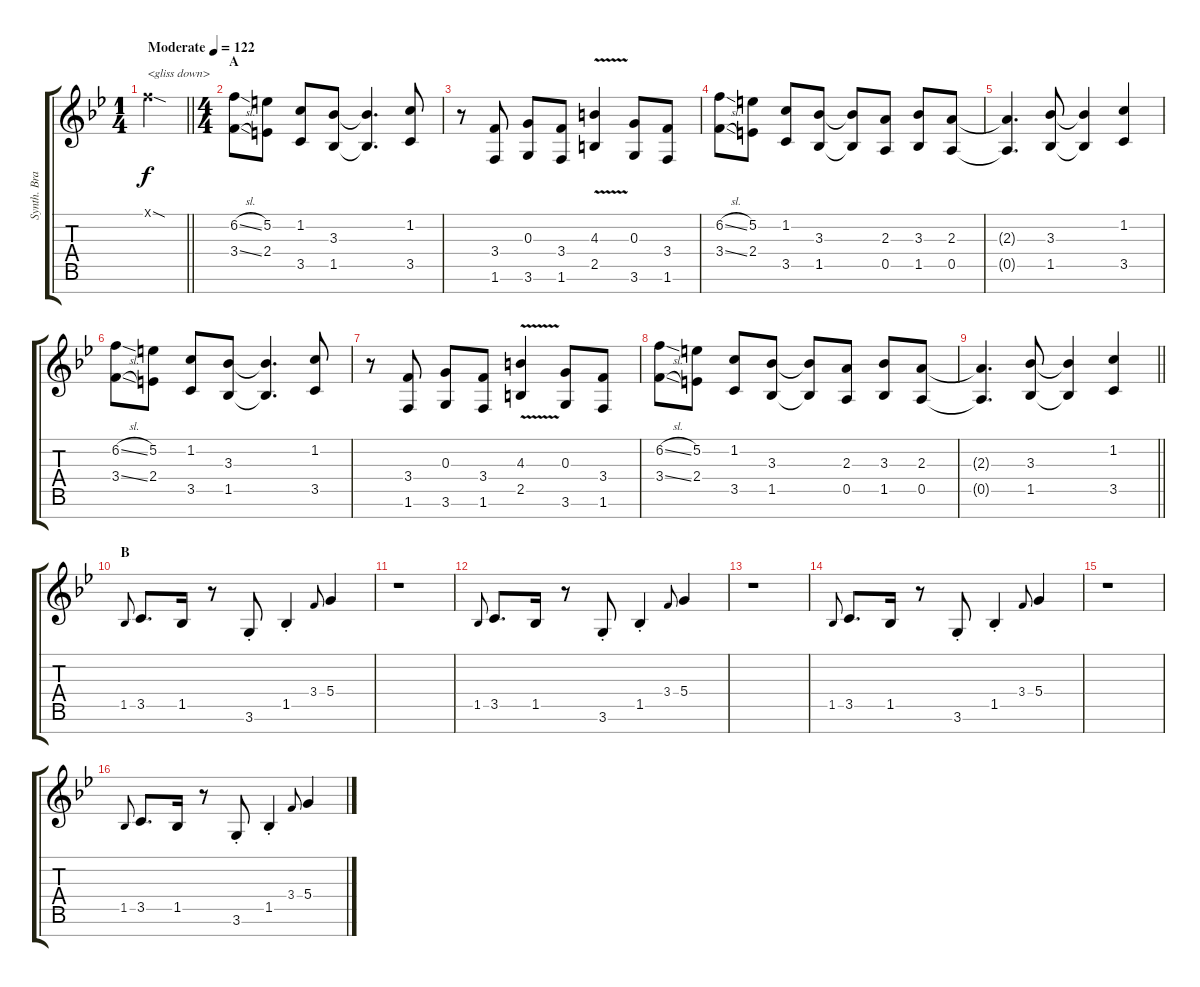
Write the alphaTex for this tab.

\track ("Synth. Brass" "Synth. Bra") {instrument synthbrass1}
\staff {score tabs}
\tuning (E5 B4 G4 D4 A3 E3 B2) {hide}
\ts (1 4)
\tempo (122 "Moderate")
\clef g2
\barLineRight lightlight
\ks bb
1.1{sod x}.4{txt "<gliss down>" dy f instrument synthbrass1} |
\ts (4 4)
\section ("" "A")
(6.2{sl} 3.4{sl}).8 (5.2 2.4).8 (1.2 3.5).8 (3.3 1.5).8 (3.3{t} 1.5{t}).4{d} (1.2 3.5).8 |
r.8 (3.4 1.6).8 (0.3 3.6).8 (3.4 1.6).8 (4.3{v} 2.5{v}).4 (0.3 3.6).8 (3.4 1.6).8 |
(6.2{sl} 3.4{sl}).8 (5.2 2.4).8 (1.2 3.5).8 (3.3 1.5).8 (3.3{t} 1.5{t}).8 (2.3 0.5).8 (3.3 1.5).8 (2.3 0.5).8 |
(2.3{t} 0.5{t}).4{d} (3.3 1.5).8 (3.3{t} 1.5{t}).4 (1.2 3.5).4 |
(6.2{sl} 3.4{sl}).8 (5.2 2.4).8 (1.2 3.5).8 (3.3 1.5).8 (3.3{t} 1.5{t}).4{d} (1.2 3.5).8 |
r.8 (3.4 1.6).8 (0.3 3.6).8 (3.4 1.6).8 (4.3{v} 2.5{v}).4 (0.3 3.6).8 (3.4 1.6).8 |
(6.2{sl} 3.4{sl}).8 (5.2 2.4).8 (1.2 3.5).8 (3.3 1.5).8 (3.3{t} 1.5{t}).8 (2.3 0.5).8 (3.3 1.5).8 (2.3 0.5).8 |
\barLineRight lightlight
(2.3{t} 0.5{t}).4{d} (3.3 1.5).8 (3.3{t} 1.5{t}).4 (1.2 3.5).4 |
\section ("" "B")
1.5.8{gr onbeat} 3.5.8{d} 1.5.16 r.8 3.6{st}.8 1.5{st}.4 3.4.8{gr onbeat} 5.4.4 |
r.1 |
1.5.8{gr onbeat} 3.5.8{d} 1.5.16 r.8 3.6{st}.8 1.5{st}.4 3.4.8{gr onbeat} 5.4.4 |
r.1 |
1.5.8{gr onbeat} 3.5.8{d} 1.5.16 r.8 3.6{st}.8 1.5{st}.4 3.4.8{gr onbeat} 5.4.4 |
r.1 |
1.5.8{gr onbeat} 3.5.8{d} 1.5.16 r.8 3.6{st}.8 1.5{st}.4 3.4.8{gr onbeat} 5.4.4
